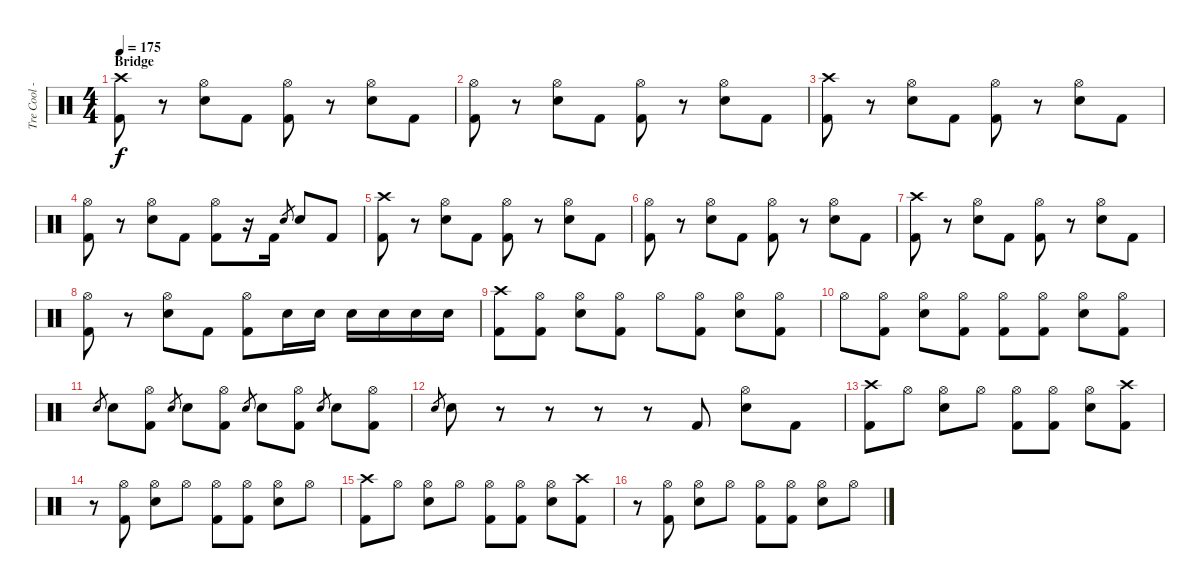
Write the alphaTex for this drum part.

\track ("Tre Cool - Percussion" "Tre Cool -") {instrument percussion}
\staff {score}
\articulation defaults
\ts (4 4)
\section ("" "Bridge")
\tempo 175
\clef neutral
\ks c
("Crash high (hit)" "Kick (hit) 2").8{dy f} r.8 ("Hi-Hat (open)" "Electric Snare (hit)").8 "Kick (hit) 2".8 ("Hi-Hat (open)" "Kick (hit) 2").8 r.8 ("Hi-Hat (open)" "Electric Snare (hit)").8 "Kick (hit) 2".8 |
("Hi-Hat (open)" "Kick (hit) 2").8 r.8 ("Hi-Hat (open)" "Electric Snare (hit)").8 "Kick (hit) 2".8 ("Hi-Hat (open)" "Kick (hit) 2").8 r.8 ("Hi-Hat (open)" "Electric Snare (hit)").8 "Kick (hit) 2".8 |
("Crash high (hit)" "Kick (hit) 2").8 r.8 ("Hi-Hat (open)" "Electric Snare (hit)").8 "Kick (hit) 2".8 ("Hi-Hat (open)" "Kick (hit) 2").8 r.8 ("Hi-Hat (open)" "Electric Snare (hit)").8 "Kick (hit) 2".8 |
("Hi-Hat (open)" "Kick (hit) 2").8 r.8 ("Hi-Hat (open)" "Electric Snare (hit)").8 "Kick (hit) 2".8 ("Hi-Hat (open)" "Kick (hit) 2").8 r.16 "Kick (hit) 2".16 "Electric Snare (hit)".8{gr} "Electric Snare (hit)".8 "Kick (hit) 2".8 |
("Crash high (hit)" "Kick (hit) 2").8 r.8 ("Hi-Hat (open)" "Electric Snare (hit)").8 "Kick (hit) 2".8 ("Hi-Hat (open)" "Kick (hit) 2").8 r.8 ("Hi-Hat (open)" "Electric Snare (hit)").8 "Kick (hit) 2".8 |
("Hi-Hat (open)" "Kick (hit) 2").8 r.8 ("Hi-Hat (open)" "Electric Snare (hit)").8 "Kick (hit) 2".8 ("Hi-Hat (open)" "Kick (hit) 2").8 r.8 ("Hi-Hat (open)" "Electric Snare (hit)").8 "Kick (hit) 2".8 |
("Crash high (hit)" "Kick (hit) 2").8 r.8 ("Hi-Hat (open)" "Electric Snare (hit)").8 "Kick (hit) 2".8 ("Hi-Hat (open)" "Kick (hit) 2").8 r.8 ("Hi-Hat (open)" "Electric Snare (hit)").8 "Kick (hit) 2".8 |
("Hi-Hat (open)" "Kick (hit) 2").8 r.8 ("Hi-Hat (open)" "Electric Snare (hit)").8 "Kick (hit) 2".8 ("Hi-Hat (open)" "Kick (hit) 2").8 "Electric Snare (hit)".16 "Electric Snare (hit)".16 "Electric Snare (hit)".16 "Electric Snare (hit)".16 "Electric Snare (hit)".16 "Electric Snare (hit)".16 |
("Crash high (hit)" "Kick (hit) 2").8 ("Hi-Hat (open)" "Kick (hit) 2").8 ("Hi-Hat (open)" "Electric Snare (hit)").8 ("Hi-Hat (open)" "Kick (hit) 2").8 "Hi-Hat (open)".8 ("Hi-Hat (open)" "Kick (hit) 2").8 ("Hi-Hat (open)" "Electric Snare (hit)").8 ("Hi-Hat (open)" "Kick (hit) 2").8 |
"Hi-Hat (open)".8 ("Hi-Hat (open)" "Kick (hit) 2").8 ("Hi-Hat (open)" "Electric Snare (hit)").8 ("Hi-Hat (open)" "Kick (hit) 2").8 ("Hi-Hat (open)" "Kick (hit) 2").8 ("Hi-Hat (open)" "Kick (hit) 2").8 ("Hi-Hat (open)" "Electric Snare (hit)").8 ("Hi-Hat (open)" "Kick (hit) 2").8 |
"Electric Snare (hit)".8{gr} "Electric Snare (hit)".8 ("Hi-Hat (open)" "Kick (hit) 2").8 "Electric Snare (hit)".8{gr} "Electric Snare (hit)".8 ("Hi-Hat (open)" "Kick (hit) 2").8 "Electric Snare (hit)".8{gr} "Electric Snare (hit)".8 ("Hi-Hat (open)" "Kick (hit) 2").8 "Electric Snare (hit)".8{gr} "Electric Snare (hit)".8 ("Hi-Hat (open)" "Kick (hit) 2").8 |
"Electric Snare (hit)".8{gr} "Electric Snare (hit)".8 r.8 r.8 r.8 r.8 "Kick (hit) 2".8 ("Hi-Hat (open)" "Electric Snare (hit)").8 "Kick (hit) 2".8 |
("Crash high (hit)" "Kick (hit) 2").8 "Hi-Hat (open)".8 ("Hi-Hat (open)" "Electric Snare (hit)").8 "Hi-Hat (open)".8 ("Hi-Hat (open)" "Kick (hit) 2").8 ("Hi-Hat (open)" "Kick (hit) 2").8 ("Hi-Hat (open)" "Electric Snare (hit)").8 ("Crash high (hit)" "Kick (hit) 2").8 |
r.8 ("Hi-Hat (open)" "Kick (hit) 2").8 ("Hi-Hat (open)" "Electric Snare (hit)").8 "Hi-Hat (open)".8 ("Hi-Hat (open)" "Kick (hit) 2").8 ("Hi-Hat (open)" "Kick (hit) 2").8 ("Hi-Hat (open)" "Electric Snare (hit)").8 "Hi-Hat (open)".8 |
("Crash high (hit)" "Kick (hit) 2").8 "Hi-Hat (open)".8 ("Hi-Hat (open)" "Electric Snare (hit)").8 "Hi-Hat (open)".8 ("Hi-Hat (open)" "Kick (hit) 2").8 ("Hi-Hat (open)" "Kick (hit) 2").8 ("Hi-Hat (open)" "Electric Snare (hit)").8 ("Crash high (hit)" "Kick (hit) 2").8 |
r.8 ("Hi-Hat (open)" "Kick (hit) 2").8 ("Hi-Hat (open)" "Electric Snare (hit)").8 "Hi-Hat (open)".8 ("Hi-Hat (open)" "Kick (hit) 2").8 ("Hi-Hat (open)" "Kick (hit) 2").8 ("Hi-Hat (open)" "Electric Snare (hit)").8 "Hi-Hat (open)".8
